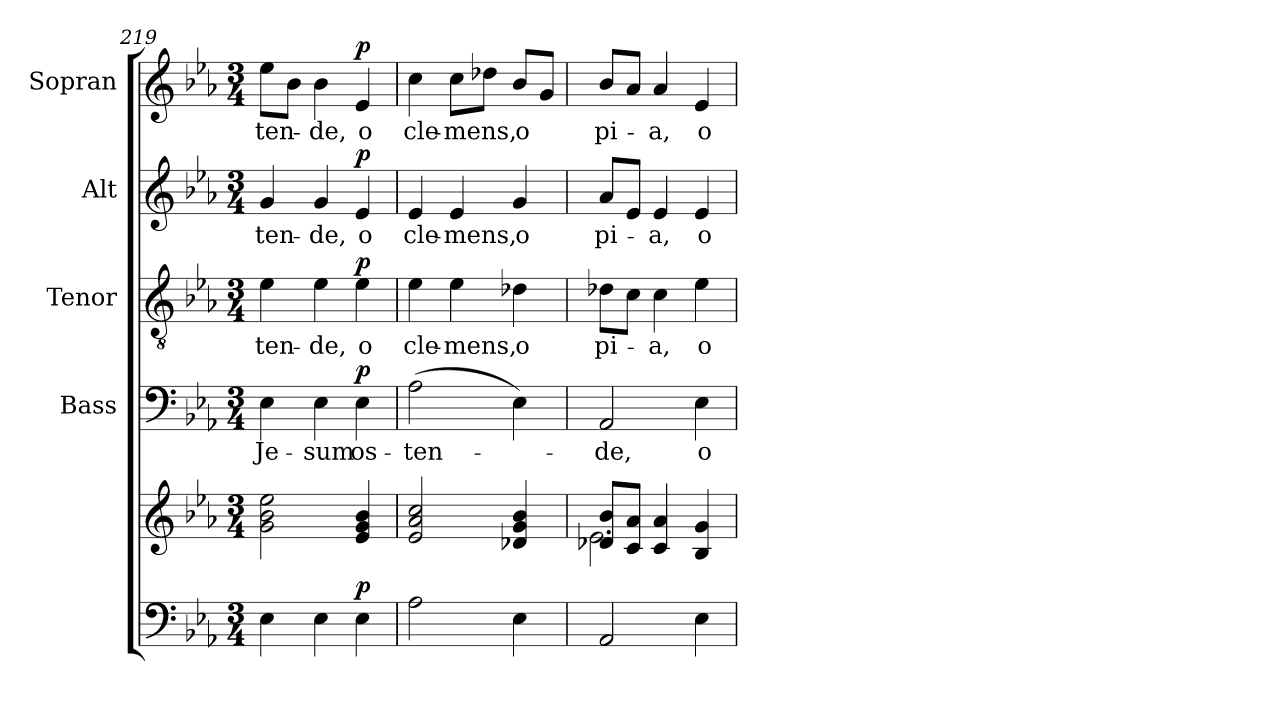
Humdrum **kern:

**kern	**kern	**dynam	**kern	**text	**dynam	**kern	**text	**dynam	**kern	**text	**dynam	**kern	**text	**dynam
*part5	*part5	*part5	*part4	*part4	*part4	*part3	*part3	*part3	*part2	*part2	*part2	*part1	*part1	*part1
*staff6	*staff5	*staff5/6	*staff4	*staff4	*staff4	*staff3	*staff3	*staff3	*staff2	*staff2	*staff2	*staff1	*staff1	*staff1
*	*	*	*I"Bass	*	*	*I"Tenor	*	*	*I"Alt	*	*	*I"Sopran	*	*
*	*	*	*I'B.	*	*	*I'T.	*	*	*I'A.	*	*	*I'S.	*	*
*clefF4	*clefG2	*	*clefF4	*	*	*clefGv2	*	*	*clefG2	*	*	*clefG2	*	*
*k[b-e-a-]	*k[b-e-a-]	*	*k[b-e-a-]	*	*	*k[b-e-a-]	*	*	*k[b-e-a-]	*	*	*k[b-e-a-]	*	*
*E-:	*E-:	*	*E-:	*	*	*E-:	*	*	*E-:	*	*	*E-:	*	*
*M3/4	*M3/4	*	*M3/4	*	*	*M3/4	*	*	*M3/4	*	*	*M3/4	*	*
=219	=219	=219	=219	=219	=219	=219	=219	=219	=219	=219	=219	=219	=219	=219
!	!	!	!	!LO:LY:b	!	!	!LO:LY:b	!	!	!LO:LY:b	!	!	!LO:LY:b	!
4E-\	2g\ 2b-\ 2ee-\	.	4E-\	Je-	.	4e-\	-ten-	.	4g/	-ten-	.	8ee-\L	-ten-	.
.	.	.	.	.	.	.	.	.	.	.	.	8b-\J	.	.
!	!	!	!	!LO:LY:b	!	!	!LO:LY:b	!	!	!LO:LY:b	!	!	!LO:LY:b	!
4E-\	.	.	4E-\	-sum	.	4e-\	-de,	.	4g/	-de,	.	4b-\	-de,	.
!	!	!LO:DY:a=2	!	!LO:LY:b	!LO:DY:a	!	!LO:LY:b	!LO:DY:a	!	!LO:LY:b	!LO:DY:a	!	!LO:LY:b	!LO:DY:a
4E-\	4e-/ 4g/ 4b-/	p	4E-\	os-	p	4e-\	o	p	4e-/	o	p	4e-/	o	p
=220	=220	=220	=220	=220	=220	=220	=220	=220	=220	=220	=220	=220	=220	=220
!	!	!	!	!LO:LY:b	!	!	!LO:LY:b	!	!	!LO:LY:b	!	!	!LO:LY:b	!
2A-\	2e-/ 2a-/ 2cc/	.	(>2A-\	-ten-	.	4e-\	cle-	.	4e-/	cle-	.	4cc\	cle-	.
!	!	!	!	!	!	!	!LO:LY:b	!	!	!LO:LY:b	!	!	!LO:LY:b	!
.	.	.	.	.	.	4e-\	-mens,	.	4e-/	-mens,	.	8cc\L	-mens,	.
.	.	.	.	.	.	.	.	.	.	.	.	8dd-X\J	.	.
!	!	!	!	!	!	!	!LO:LY:b	!	!	!LO:LY:b	!	!	!LO:LY:b	!
4E-\	4d-X/ 4g/ 4b-/	.	4E-\)	.	.	4d-X\	o	.	4g/	o	.	8b-/L	o	.
.	.	.	.	.	.	.	.	.	.	.	.	8g/J	.	.
=221	=221	=221	=221	=221	=221	=221	=221	=221	=221	=221	=221	=221	=221	=221
*	*^	*	*	*	*	*	*	*	*	*	*	*	*	*
!	!	!	!	!	!LO:LY:b	!	!	!LO:LY:b	!	!	!LO:LY:b	!	!	!LO:LY:b	!
2AA-/	8d-X/ 8b-/L	2.e-\	.	2AA-/	-de,	.	8d-X\L	pi-	.	8a-/L	pi-	.	8b-/L	pi-	.
.	8c/ 8a-/J	.	.	.	.	.	8c\J	.	.	8e-/J	.	.	8a-/J	.	.
!	!	!	!	!	!	!	!	!LO:LY:b	!	!	!LO:LY:b	!	!	!LO:LY:b	!
.	4c/ 4a-/	.	.	.	.	.	4c\	-a,	.	4e-/	-a,	.	4a-/	-a,	.
!	!	!	!	!	!LO:LY:b	!	!	!LO:LY:b	!	!	!LO:LY:b	!	!	!LO:LY:b	!
4E-\	4B-/ 4g/	.	.	4E-\	o	.	4e-\	o	.	4e-/	o	.	4e-/	o	.
*	*v	*v	*	*	*	*	*	*	*	*	*	*	*	*	*
=	=	=	=	=	=	=	=	=	=	=	=	=	=	=
*-	*-	*-	*-	*-	*-	*-	*-	*-	*-	*-	*-	*-	*-	*-
